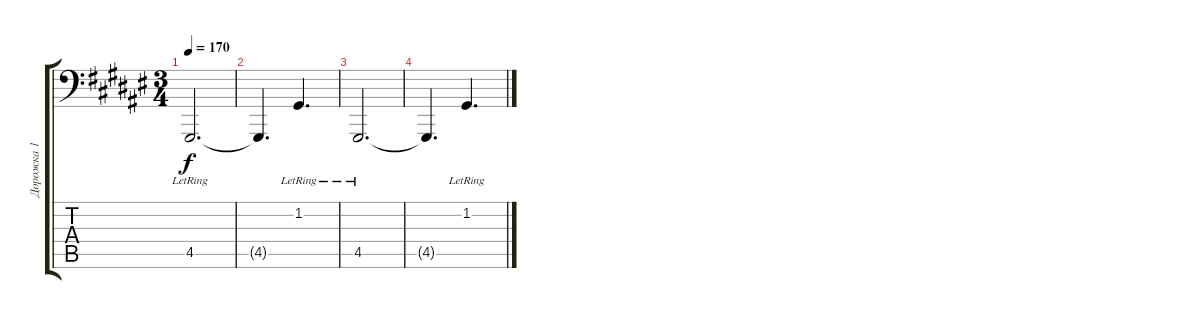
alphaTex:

\track ("Дорожка 1" "Дорожка 1") {instrument electricgrandpiano}
\staff {score tabs}
\tuning (C3 G2 D2 A1 E1 B0) {hide}
\ts (3 4)
\tempo 170
\clef f4
\ks f#
4.5{lr}.2{d dy f} |
4.5{t}.4{d} 1.2{lr}.4{d} |
4.5{lr}.2{d} |
4.5{t}.4{d} 1.2{lr}.4{d}
